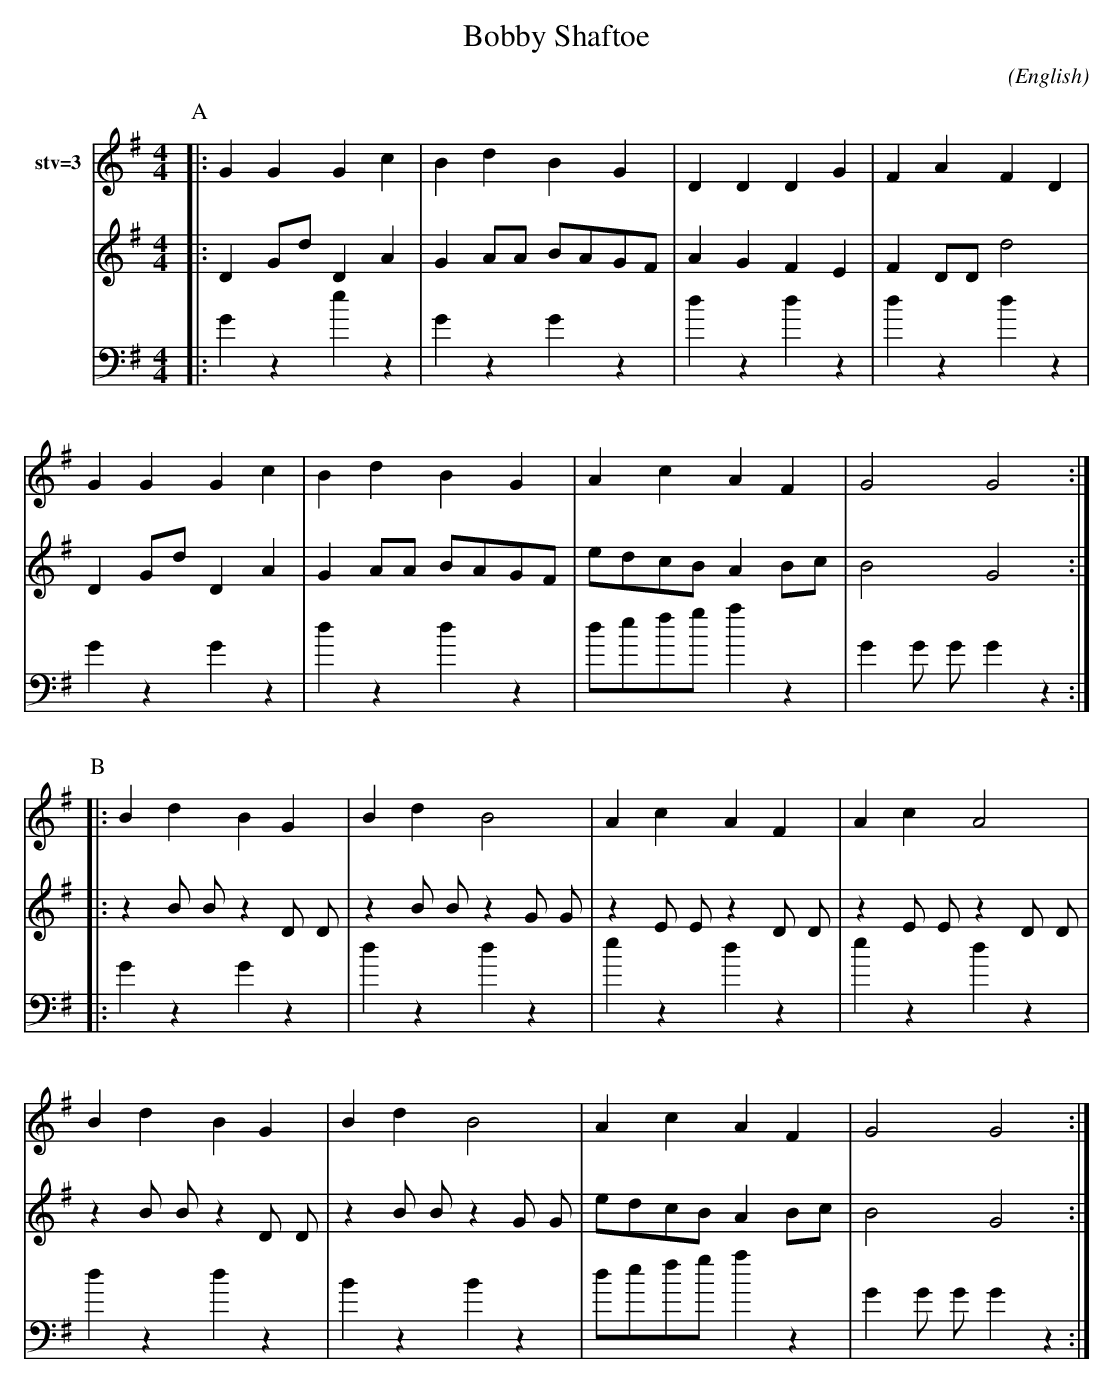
X:1
T:Bobby Shaftoe
M:4/4
L:1/8
C:
O:English
K:G
V:1                     nm=       stv=3
V:2                     nm=
V:3     clef=bass       nm=
P:A
V:1
|:\
G2 G2  G2 c2|B2 d2  B2 G2|D2 D2  D2 G2|F2 A2  F2 D2|
G2 G2  G2 c2|B2 d2  B2 G2|A2 c2  A2 F2|G4     G4:|
V:2
|:\
D2 Gd  D2 A2|G2 AA  BAGF|A2 G2  F2 E2|F2 DD  d4|
D2 Gd  D2 A2|G2 AA  BAGF|edcB   A2 Bc|B4     G4:|
V:3
|:\
G2 z2  e2 z2|G2 z2  G2 z2|d2 z2  d2 z2|d2 z2  d2 z2|
G2 z2  G2 z2|d2 z2  d2 z2|defg   a2 z2|G2 G G G2 z2:|
P:B
V:1
|:\
B2 d2  B2 G2|B2 d2  B4|A2 c2  A2 F2|A2 c2  A4|
B2 d2  B2 G2|B2 d2  B4|A2 c2  A2 F2|G4     G4:|
V:2
|:\
z2 B B z2 D D|z2 B B z2 G G|z2 E E z2 D D|z2 E E z2 D D|
z2 B B z2 D D|z2 B B z2 G G|edcB   A2 Bc|B4     G4:|
V:3
|:\
G2 z2  G2 z2|d2 z2  d2 z2|e2 z2  d2 z2|e2 z2  d2 z2|
d2 z2  d2 z2|B2 z2  B2 z2|defg   a2 z2|G2 G G G2 z2:|
